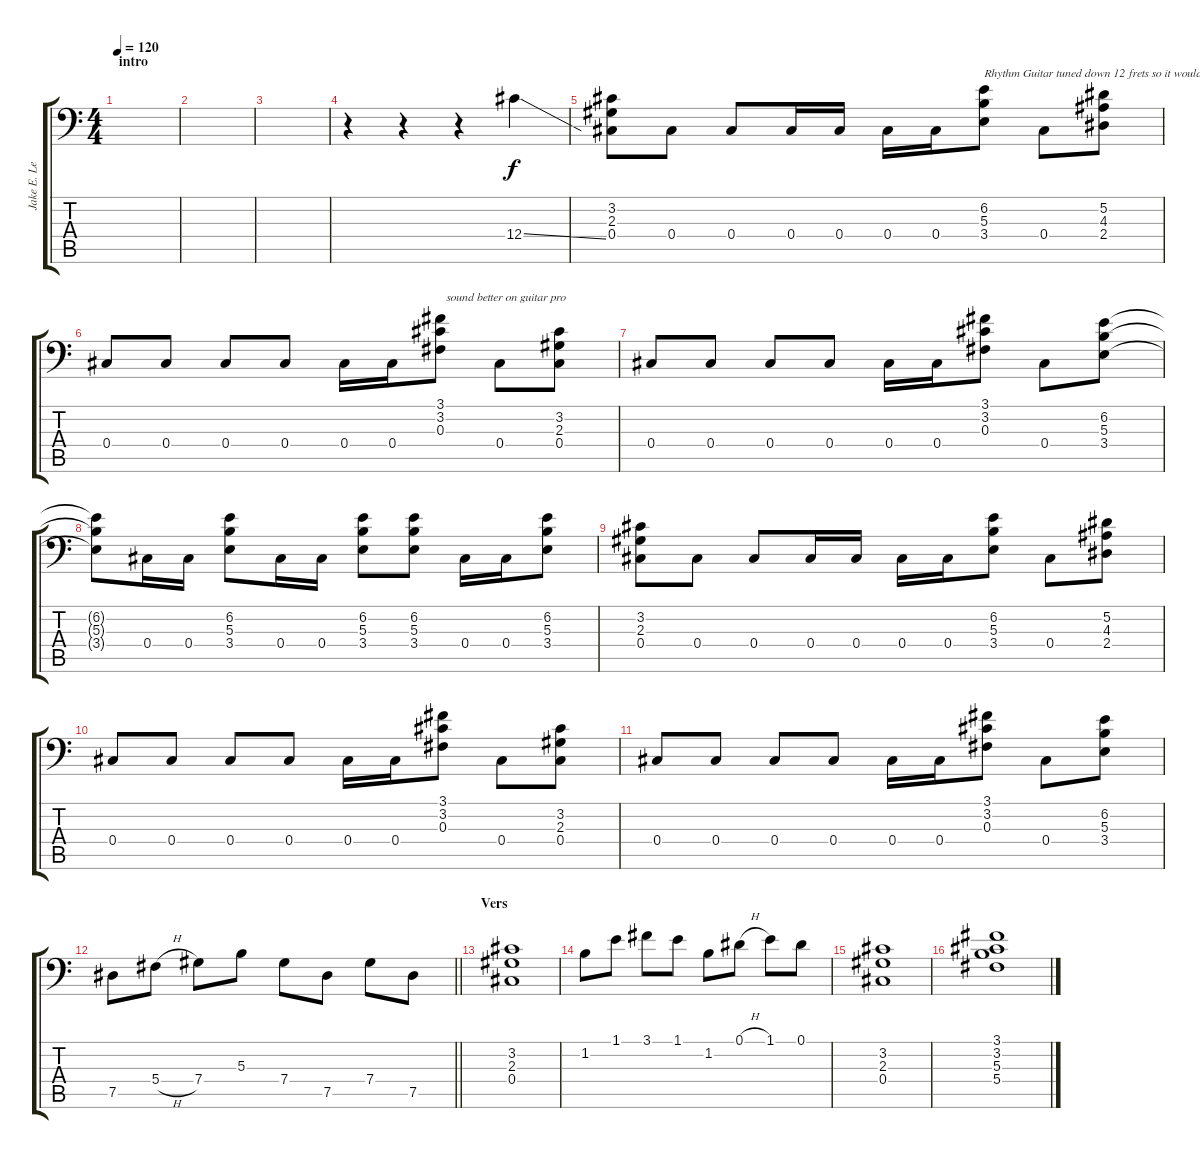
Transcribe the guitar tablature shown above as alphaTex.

\track ("Jake E. Lee (Rhythm Guitar)" "Jake E. Le") {instrument distortionguitar}
\staff {score tabs}
\tuning (Eb3 Bb2 Gb2 Db2 Ab1 Eb1) {hide}
\ts (4 4)
\section ("" "intro")
\tempo 120
\clef f4
\ks c
|
|
|
r.4 r.4 r.4 12.4{ss}.4 |
(3.2 2.3 0.4).8 0.4.8 0.4.8 0.4.16 0.4.16 0.4.16 0.4.16 (6.2 5.3 3.4).8{txt "Rhythm Guitar tuned down 12 frets so it would"} 0.4.8 (5.2 4.3 2.4).8 |
0.4.8 0.4.8 0.4.8 0.4.8 0.4.16 0.4.16 (3.1 3.2 0.3).8{txt "  sound better on guitar pro"} 0.4.8 (3.2 2.3 0.4).8 |
0.4.8 0.4.8 0.4.8 0.4.8 0.4.16 0.4.16 (3.1 3.2 0.3).8 0.4.8 (6.2 5.3 3.4).8 |
(6.2{t} 5.3{t} 3.4{t}).8 0.4.16 0.4.16 (6.2 5.3 3.4).8 0.4.16 0.4.16 (6.2 5.3 3.4).8 (6.2 5.3 3.4).8 0.4.16 0.4.16 (6.2 5.3 3.4).8 |
(3.2 2.3 0.4).8 0.4.8 0.4.8 0.4.16 0.4.16 0.4.16 0.4.16 (6.2 5.3 3.4).8 0.4.8 (5.2 4.3 2.4).8 |
0.4.8 0.4.8 0.4.8 0.4.8 0.4.16 0.4.16 (3.1 3.2 0.3).8 0.4.8 (3.2 2.3 0.4).8 |
0.4.8 0.4.8 0.4.8 0.4.8 0.4.16 0.4.16 (3.1 3.2 0.3).8 0.4.8 (6.2 5.3 3.4).8 |
\barLineRight lightlight
7.5.8 5.4{h}.8 7.4.8 5.3.8 7.4.8 7.5.8 7.4.8 7.5.8 |
\section ("" "Vers")
(3.2 2.3 0.4).1 |
1.2.8{instrument electricguitarjazz} 1.1.8 3.1.8 1.1.8 1.2.8 0.1{h}.8 1.1.8 0.1.8 |
(3.2 2.3 0.4).1{volume 16 instrument distortionguitar} |
(3.1 3.2 5.3 5.4).1
